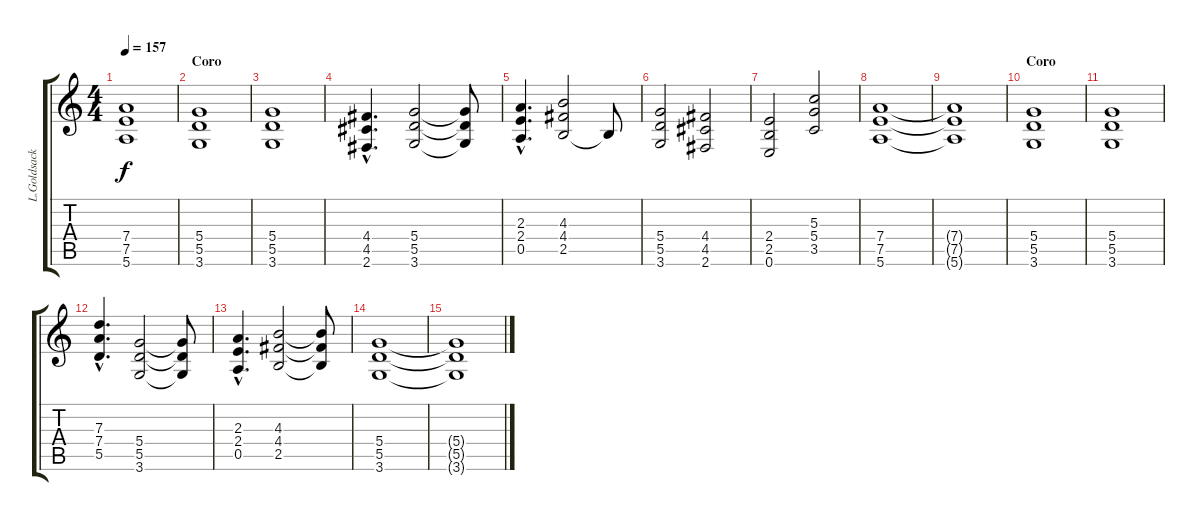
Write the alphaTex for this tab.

\track ("L.Goldsack" "L.Goldsack") {instrument distortionguitar}
\staff {score tabs}
\tuning (E4 B3 G3 D3 A2 E2) {hide}
\ts (4 4)
\tempo 157
\clef g2
\ks c
(7.4{t} 7.5{t} 5.6{t}).1{dy f volume 6} |
\section ("" "Coro")
(5.4 5.5 3.6).1{volume 13} |
(5.4 5.5 3.6).1 |
(4.4{hac} 4.5{hac} 2.6{hac}).4{d} (5.4 5.5 3.6).2 (5.4{t} 5.5{t} 3.6{t}).8 |
(2.3{hac} 2.4{hac} 0.5{hac}).4{d} (4.3 4.4 2.5).2 2.5{t}.8 |
(5.4 5.5 3.6).2 (4.4 4.5 2.6).2 |
(2.4 2.5 0.6).2 (5.3 5.4 3.5).2 |
(7.4 7.5 5.6).1 |
(7.4{t} 7.5{t} 5.6{t}).1{volume 6} |
\section ("" "Coro")
(5.4 5.5 3.6).1{volume 13} |
(5.4 5.5 3.6).1 |
(7.3{hac} 7.4{hac} 5.5{hac}).4{d} (5.4 5.5 3.6).2 (5.4{t} 5.5{t} 3.6{t}).8 |
(2.3{hac} 2.4{hac} 0.5{hac}).4{d} (4.3 4.4 2.5).2 (4.3{t} 4.4{t} 2.5{t}).8 |
(5.4 5.5 3.6).1 |
(5.4{t} 5.5{t} 3.6{t}).1{volume 0}
